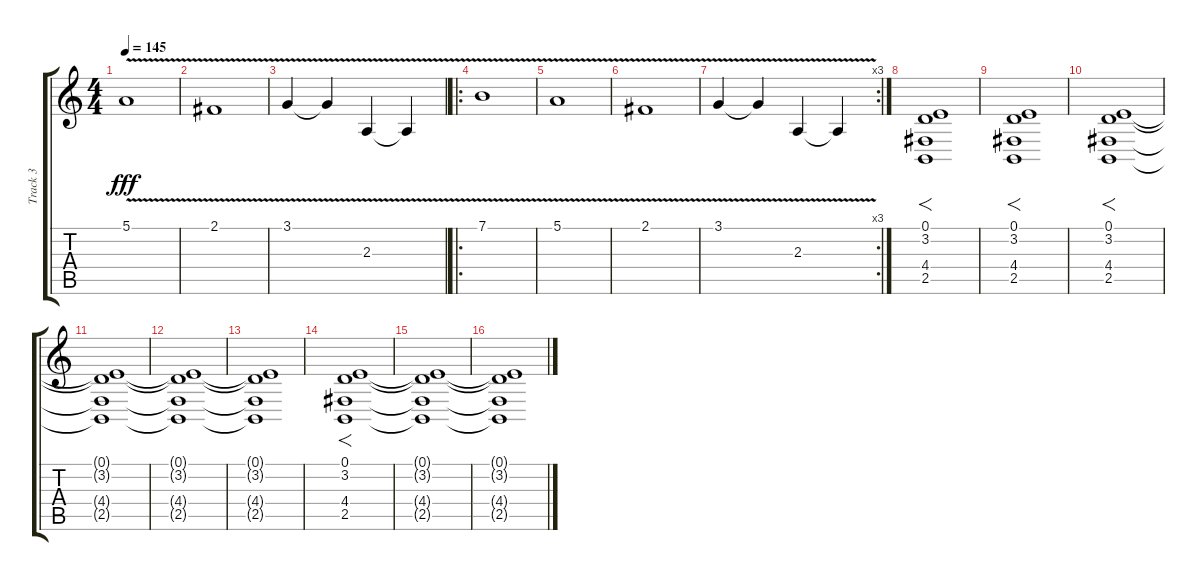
\track ("Track 3" "Track 3") {instrument fx7echoes}
\staff {score tabs}
\tuning (E4 B3 G3 D3 A2 D2) {hide}
\ts (4 4)
\tempo 145
\clef g2
\ks c
5.1{v}.1{dy fff} |
2.1{v}.1 |
3.1{v}.4 3.1{t}.4 2.3{v}.4 2.3{t}.4 |
\ro
7.1{v}.1 |
5.1{v}.1 |
2.1{v}.1 |
\rc 3
3.1{v}.4 3.1{t}.4 2.3{v}.4 2.3{t}.4 |
(0.1 3.2 4.4 2.5).1{f} |
(0.1 3.2 4.4 2.5).1{f} |
(0.1 3.2 4.4 2.5).1{f} |
(0.1{t} 3.2{t} 4.4{t} 2.5{t}).1 |
(0.1{t} 3.2{t} 4.4{t} 2.5{t}).1 |
(0.1{t} 3.2{t} 4.4{t} 2.5{t}).1 |
(0.1 3.2 4.4 2.5).1{f} |
(0.1{t} 3.2{t} 4.4{t} 2.5{t}).1 |
(0.1{t} 3.2{t} 4.4{t} 2.5{t}).1
